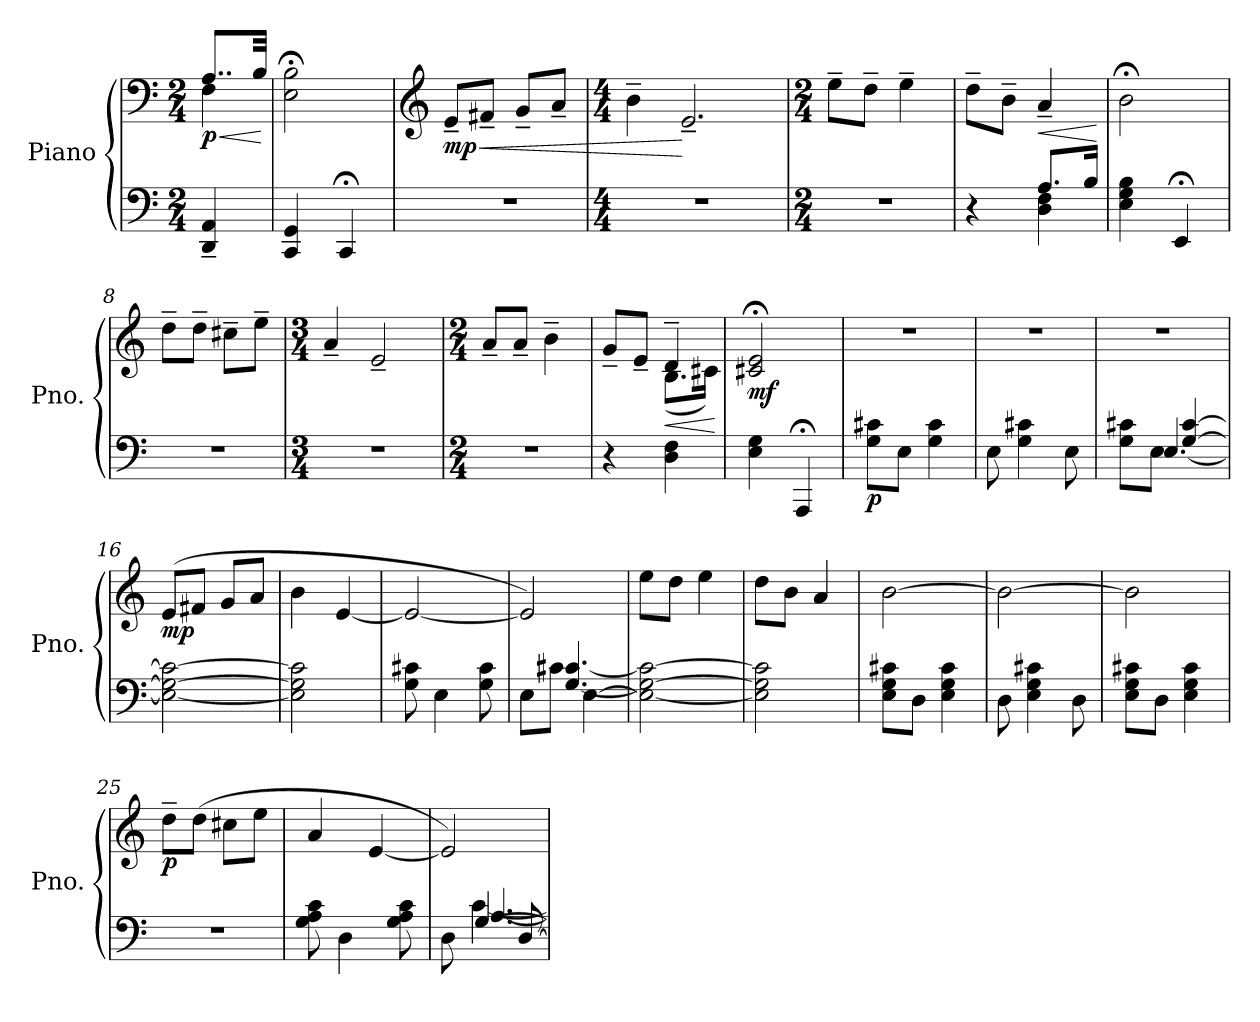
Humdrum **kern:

**kern	**kern	**dynam
*part1	*part1	*part1
*staff2	*staff1	*staff1/2
*I"Piano	*	*
*I'Pno.	*	*
*clefF4	*clefF4	*
*k[]	*k[]	*
*M2/4	*M2/4	*
=1	=1	=1
!	!LO:TX:a:B:t=Lento	!
!	!	!LO:HP:b
*	*^	*
!	!	!	!LO:DY:n=1:b
4DD/~ 4AA/~	8..A/L	4F\	< p
.	32B/Jkk	.	.
*	*v	*v	*
.	.	[
=2	=2	=2
4CC/ 4GG/	2E\;< 2B\;<	.
*8ba	*	*
4CCC;</	.	.
=3	=3	=3
*	*clefG2	*
*X8ba	*	*
!	!	!LO:HP:b
!	!	!LO:DY:n=1:b
2r	8e~/L	< mp
.	8f#X~/J	.
.	8g~/L	.
.	8a~/J	.
=4	=4	=4
*M4/4	*M4/4	*
1r	4b~\	.
.	2.e~/	[
=5	=5	=5
*M2/4	*M2/4	*
2r	8ee~\L	.
.	8dd~\J	.
.	4ee~\	.
=6	=6	=6
*^	*	*
4r	4ryy	8dd~\L	.
.	.	8b~\J	.
!	!	!	!LO:HP:b
8.A/L	4D\ 4F\	4a~/	<
16B/Jk	.	.	.
*v	*v	*	*
.	.	[
=7	=7	=7
4E\ 4G\ 4B\	2b;<\	.
*8ba	*	*
4EEE;</	.	.
=8	=8	=8
*X8ba	*	*
2r	8dd~\L	.
.	8dd~\J	.
.	8cc#X~\L	.
.	8ee~\J	.
!!LO:LB:g=z
=9	=9	=9
*M3/4	*M3/4	*
2.r	4a~/	.
.	2e~/	.
=10	=10	=10
*M2/4	*M2/4	*
2r	8a~/L	.
.	8a~/J	.
.	4b~\	.
=11	=11	=11
*	*^	*
4r	8g~/L	4ryy	.
.	8e~/J	.	.
!	!	!	!LO:HP:b
4D\ 4F\	4d~/	(<8.B\L	<
.	.	16c#X\Jk)	.
*	*v	*v	*
.	.	[
=12	=12	=12
!	!	!LO:DY:b
4E\ 4G\	2c#X/;< 2e/;<	mf
4AAA;</	.	.
=13	=13	=13
!	!	!LO:DY:b=2
8G\ 8c#X\L	2r	p
8E\J	.	.
4G\ 4c#\	.	.
=14	=14	=14
8E\	2r	.
4G\ 4c#X\	.	.
8E\	.	.
=15	=15	=15
*^	*	*
8G\ 8c#X\L	8ryy	2r	.
8E\J	[4.E/	.	.
[4G/ [4c#/	.	.	.
*v	*v	*	*
=16	=16	=16
!	!	!LO:DY:b
2E\_ 2G\_ 2c#\_	(>8e/L	mp
.	8f#X/J	.
.	8g/L	.
.	8a/J	.
=17	=17	=17
2E\] 2G\] 2c#\]	4b\	.
.	[4e/	.
!!LO:LB:g=z
=18	=18	=18
8G\ 8c#X\	2e/_	.
4E\	.	.
8G\ 8c#\	.	.
=19	=19	=19
*^	*	*
8E\L	8ryy	2e/])	.
8c#X\J	[4.G/ [4.c#/	.	.
[4E\	.	.	.
*v	*v	*	*
=20	=20	=20
2E\_ 2G\_ 2c#\_	8ee\L	.
.	8dd\J	.
.	4ee\	.
=21	=21	=21
2E\] 2G\] 2c#\]	8dd\L	.
.	8b\J	.
.	4a/	.
=22	=22	=22
8E\ 8G\ 8c#X\L	[2b\	.
8D\J	.	.
4E\ 4G\ 4c#\	.	.
=23	=23	=23
8D\	2b\_	.
4E\ 4G\ 4c#X\	.	.
8D\	.	.
=24	=24	=24
8E\ 8G\ 8c#X\L	2b\]	.
8D\J	.	.
4E\ 4G\ 4c#\	.	.
=25	=25	=25
!	!	!LO:DY:b
2r	8dd~\L	p
.	(>8dd\J	.
.	8cc#X\L	.
.	8ee\J	.
=26	=26	=26
8G\ 8A\ 8c\	4a/	.
4D\	.	.
.	[4e/	.
8G\ 8A\ 8c\	.	.
!!LO:LB:g=z
=27	=27	=27
*^	*	*
*	*^	*	*
*	*	*^	*	*
8D\	8ryy	8ryy	8ryy	2e/])	.
4ryy	[4.c\	[4.G/	[4.A/	.	.
[8D/	.	.	.	.	.
*v	*v	*v	*v	*	*
=	=	=
*-	*-	*-
